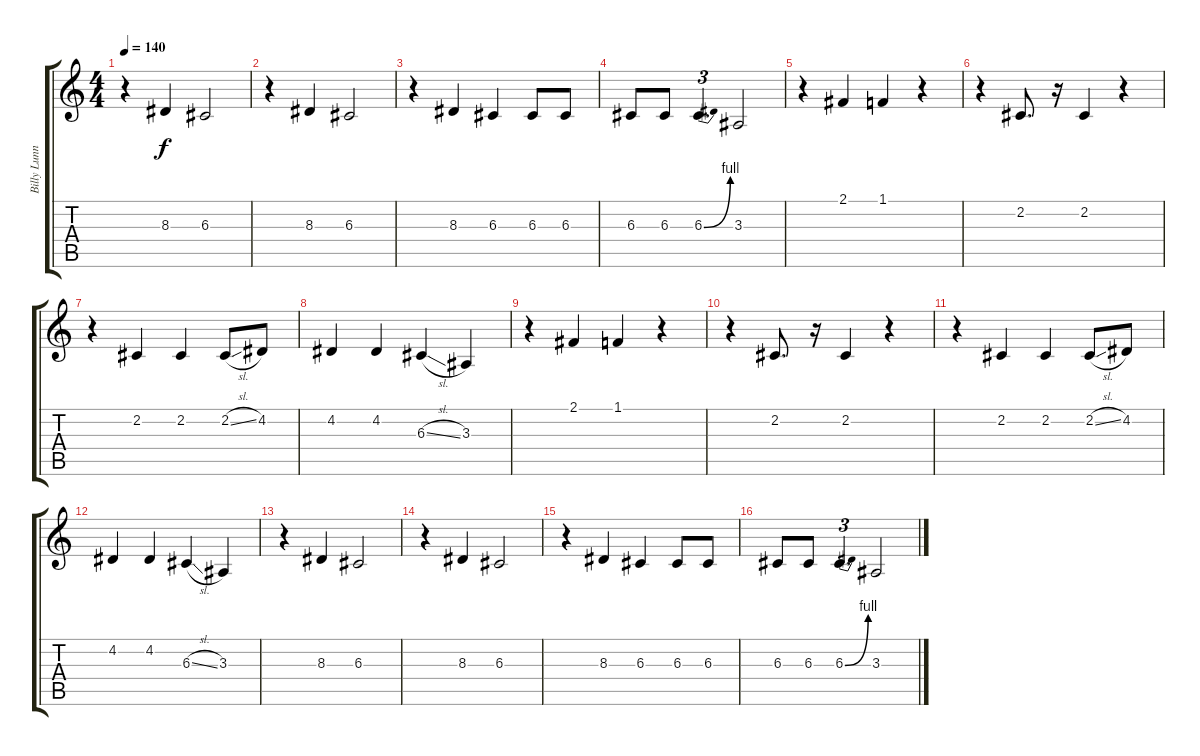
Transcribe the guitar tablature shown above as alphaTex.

\track ("Billy Lunn" "Billy Lunn") {instrument lead6voice}
\staff {score tabs}
\tuning (E4 B3 G3 D3 A2 D2) {hide}
\ts (4 4)
\tempo 140
\clef g2
\ks c
r.4{dy f} 8.3.4 6.3.2 |
r.4 8.3.4 6.3.2 |
r.4 8.3.4 6.3.4 6.3.8 6.3.8 |
6.3.8 6.3.8 6.3{be (bend 0 0 60 4)}.4{d tu (3 2)} 3.3.2 |
r.4 2.1.4 1.1.4 r.4 |
r.4 2.2.8{d} r.16 2.2.4 r.4 |
r.4 2.2.4 2.2.4 2.2{sl}.8 4.2.8 |
4.2.4 4.2.4 6.3{sl}.4 3.3.4 |
r.4 2.1.4 1.1.4 r.4 |
r.4 2.2.8{d} r.16 2.2.4 r.4 |
r.4 2.2.4 2.2.4 2.2{sl}.8 4.2.8 |
4.2.4 4.2.4 6.3{sl}.4 3.3.4 |
r.4 8.3.4 6.3.2 |
r.4 8.3.4 6.3.2 |
r.4 8.3.4 6.3.4 6.3.8 6.3.8 |
6.3.8 6.3.8 6.3{be (bend 0 0 60 4)}.4{d tu (3 2)} 3.3.2
